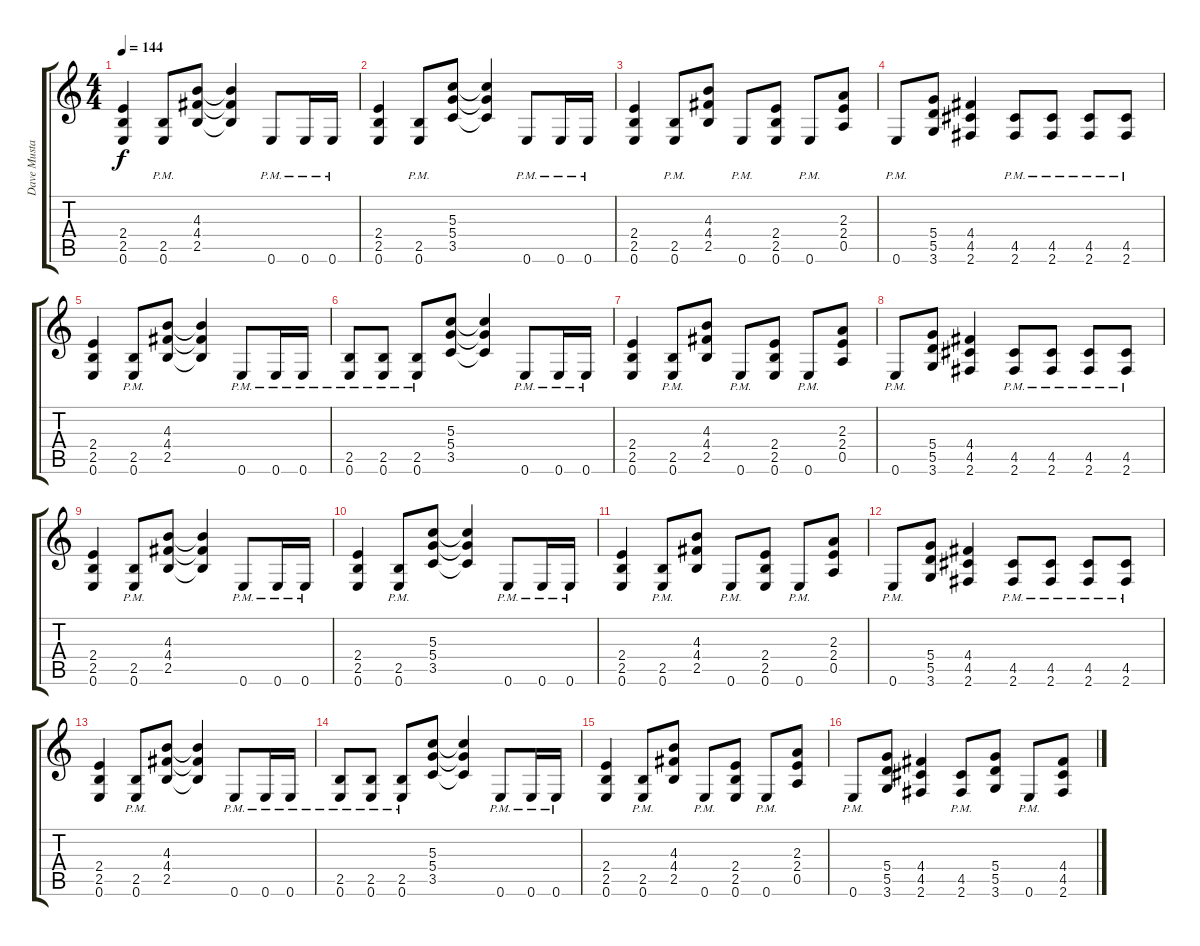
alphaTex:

\track ("Dave Mustaine" "Dave Musta") {instrument distortionguitar}
\staff {score tabs}
\tuning (E4 B3 G3 D3 A2 E2) {hide}
\ts (4 4)
\tempo 144
\clef g2
\ks c
(2.4 2.5 0.6).4{dy f} (2.5{pm} 0.6{pm}).8 (4.3 4.4 2.5).8 (4.3{t} 4.4{t} 2.5{t}).4 0.6{pm}.8 0.6{pm}.16 0.6{pm}.16 |
(2.4 2.5 0.6).4 (2.5{pm} 0.6{pm}).8 (5.3 5.4 3.5).8 (5.3{t} 5.4{t} 3.5{t}).4 0.6{pm}.8 0.6{pm}.16 0.6{pm}.16 |
(2.4 2.5 0.6).4 (2.5{pm} 0.6{pm}).8 (4.3 4.4 2.5).8 0.6{pm}.8 (2.4 2.5 0.6).8 0.6{pm}.8 (2.3 2.4 0.5).8 |
0.6{pm}.8 (5.4 5.5 3.6).8 (4.4 4.5 2.6).4 (4.5{pm} 2.6{pm}).8 (4.5{pm} 2.6{pm}).8 (4.5{pm} 2.6{pm}).8 (4.5{pm} 2.6{pm}).8 |
(2.4 2.5 0.6).4 (2.5{pm} 0.6{pm}).8 (4.3 4.4 2.5).8 (4.3{t} 4.4{t} 2.5{t}).4 0.6{pm}.8 0.6{pm}.16 0.6{pm}.16 |
(2.5{pm} 0.6{pm}).8 (2.5{pm} 0.6{pm}).8 (2.5{pm} 0.6{pm}).8 (5.3 5.4 3.5).8 (5.3{t} 5.4{t} 3.5{t}).4 0.6{pm}.8 0.6{pm}.16 0.6{pm}.16 |
(2.4 2.5 0.6).4 (2.5{pm} 0.6{pm}).8 (4.3 4.4 2.5).8 0.6{pm}.8 (2.4 2.5 0.6).8 0.6{pm}.8 (2.3 2.4 0.5).8 |
0.6{pm}.8 (5.4 5.5 3.6).8 (4.4 4.5 2.6).4 (4.5{pm} 2.6{pm}).8 (4.5{pm} 2.6{pm}).8 (4.5{pm} 2.6{pm}).8 (4.5{pm} 2.6{pm}).8 |
(2.4 2.5 0.6).4 (2.5{pm} 0.6{pm}).8 (4.3 4.4 2.5).8 (4.3{t} 4.4{t} 2.5{t}).4 0.6{pm}.8 0.6{pm}.16 0.6{pm}.16 |
(2.4 2.5 0.6).4 (2.5{pm} 0.6{pm}).8 (5.3 5.4 3.5).8 (5.3{t} 5.4{t} 3.5{t}).4 0.6{pm}.8 0.6{pm}.16 0.6{pm}.16 |
(2.4 2.5 0.6).4 (2.5{pm} 0.6{pm}).8 (4.3 4.4 2.5).8 0.6{pm}.8 (2.4 2.5 0.6).8 0.6{pm}.8 (2.3 2.4 0.5).8 |
0.6{pm}.8 (5.4 5.5 3.6).8 (4.4 4.5 2.6).4 (4.5{pm} 2.6{pm}).8 (4.5{pm} 2.6{pm}).8 (4.5{pm} 2.6{pm}).8 (4.5{pm} 2.6{pm}).8 |
(2.4 2.5 0.6).4 (2.5{pm} 0.6{pm}).8 (4.3 4.4 2.5).8 (4.3{t} 4.4{t} 2.5{t}).4 0.6{pm}.8 0.6{pm}.16 0.6{pm}.16 |
(2.5{pm} 0.6{pm}).8 (2.5{pm} 0.6{pm}).8 (2.5{pm} 0.6{pm}).8 (5.3 5.4 3.5).8 (5.3{t} 5.4{t} 3.5{t}).4 0.6{pm}.8 0.6{pm}.16 0.6{pm}.16 |
(2.4 2.5 0.6).4 (2.5{pm} 0.6{pm}).8 (4.3 4.4 2.5).8 0.6{pm}.8 (2.4 2.5 0.6).8 0.6{pm}.8 (2.3 2.4 0.5).8 |
0.6{pm}.8 (5.4 5.5 3.6).8 (4.4 4.5 2.6).4 (4.5{pm} 2.6{pm}).8 (5.4 5.5 3.6).8 0.6{pm}.8 (4.4 4.5 2.6).8
